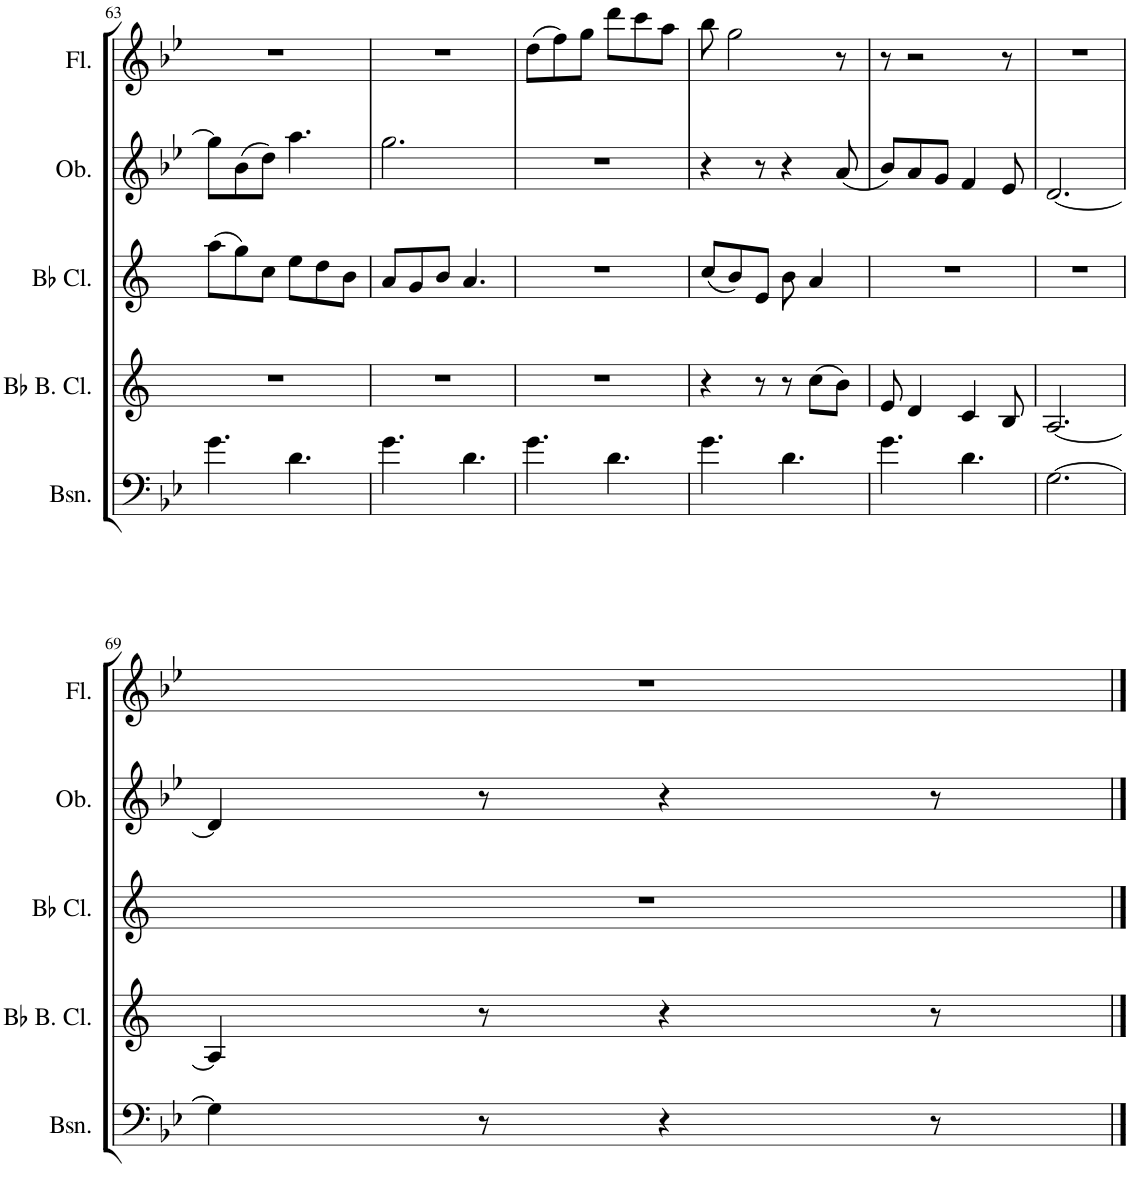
**kern	**kern	**kern	**kern	**kern
*part5	*part4	*part3	*part2	*part1
*staff5	*staff4	*staff3	*staff2	*staff1
*I"Bassoon	*I"Bb Bass Clarinet	*I"Bb Clarinet	*I"Oboe	*I"Flute
*I'Bsn.	*I'Bb B. Cl.	*I'Bb Cl.	*I'Ob.	*I'Fl.
!!LO:PB:g=z
*clefF4	*clefG2	*clefG2	*clefG2	*clefG2
*	*Trd8c14	*Trd1c2	*	*
*k[b-e-]	*k[]	*k[]	*k[b-e-]	*k[b-e-]
*M6/8	*M6/8	*M6/8	*M6/8	*M6/8
=63	=63	=63	=63	=63
4.g\	2.r	(>8aa\L	8gg\L]	2.r
.	.	8gg\)	(>8b-\	.
.	.	8cc\J	8dd\J)	.
4.d\	.	8ee\L	4.aa\	.
.	.	8dd\	.	.
.	.	8b\J	.	.
=64	=64	=64	=64	=64
4.g\	2.r	8a/L	2.gg\	2.r
.	.	8g/	.	.
.	.	8b/J	.	.
4.d\	.	4.a/	.	.
=65	=65	=65	=65	=65
4.g\	2.r	2.r	2.r	(>8dd\L
.	.	.	.	8ff\)
.	.	.	.	8gg\J
4.d\	.	.	.	8ddd\L
.	.	.	.	8ccc\
.	.	.	.	8aa\J
=66	=66	=66	=66	=66
4.g\	4r	(<8cc/L	4r	8bb-\
.	.	8b/)	.	2gg\
.	8r	8e/J	8r	.
4.d\	8r	8b\	4r	.
.	(>8cc\L	4a/	.	.
.	8b\J)	.	(<8a/	8r
=67	=67	=67	=67	=67
4.g\	8e/	2.r	8b-/L)	8r
.	4d/	.	8a/	2r
.	.	.	8g/J	.
4.d\	4c/	.	4f/	.
.	8B/	.	8e-/	8r
=68	=68	=68	=68	=68
[2.G\	[2.A/	2.r	[2.d/	2.r
!!LO:LB:g=z
=69	=69	=69	=69	=69
4G\]	4A/]	2.r	4d/]	2.r
8r	8r	.	8r	.
4r	4r	.	4r	.
8r	8r	.	8r	.
==	==	==	==	==
*-	*-	*-	*-	*-
